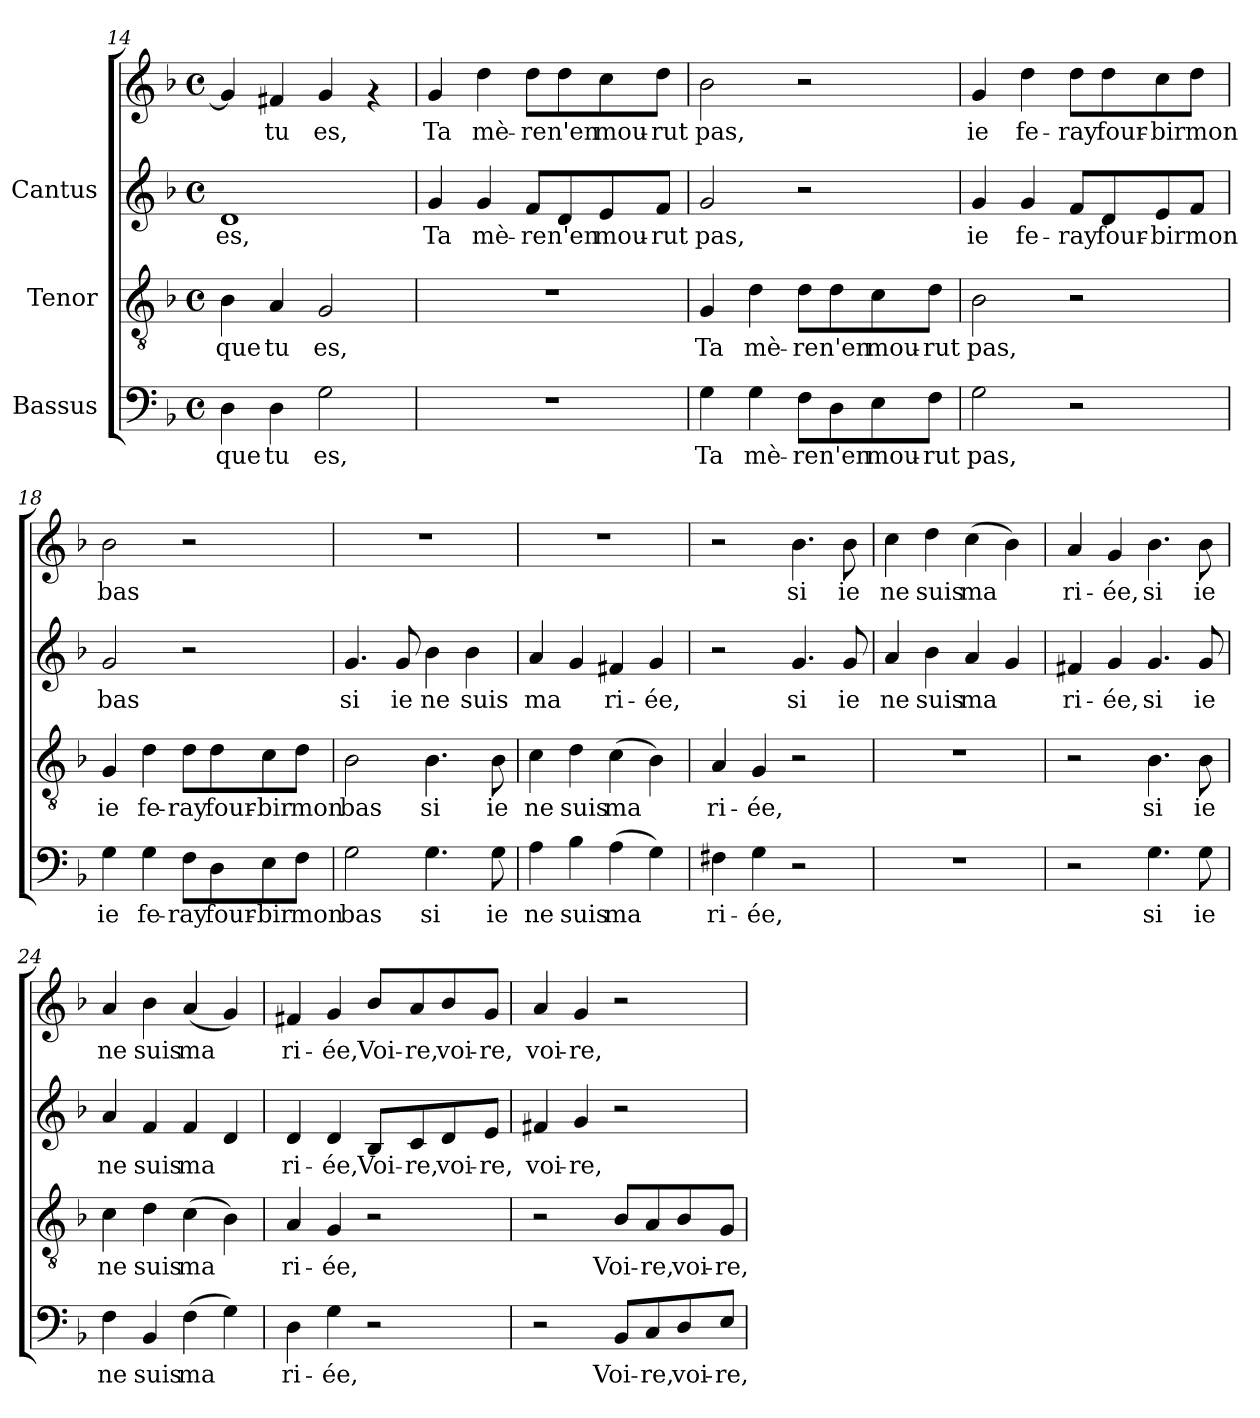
**kern	**text	**kern	**text	**kern	**text	**kern	**text
*part3	*part3	*part2	*part2	*part1	*part1	*part1	*part1
*staff4	*staff4	*staff3	*staff3	*staff2	*staff2	*staff1	*staff1
*I"Bassus	*	*I"Tenor	*	*I"Cantus	*	*	*
*clefF4	*	*clefGv2	*	*clefG2	*	*clefG2	*
*k[b-]	*	*k[b-]	*	*k[b-]	*	*k[b-]	*
*F:	*	*F:	*	*F:	*	*F:	*
*M4/4	*	*M4/4	*	*M4/4	*	*M4/4	*
*met(c)	*	*met(c)	*	*met(c)	*	*met(c)	*
=14	=14	=14	=14	=14	=14	=14	=14
!	!LO:LY:b:cj	!	!LO:LY:b:cj	!	!LO:LY:b:cj	!	!LO:LY:b:cj
4D\	que	4B-\	que	1d	es,	4g/]	.
!	!LO:LY:b:cj	!	!LO:LY:b:cj	!	!	!	!LO:LY:b:cj
4D\	tu	4A/	tu	.	.	4f#X/	tu
!	!LO:LY:b:cj	!	!LO:LY:b:cj	!	!	!	!LO:LY:b:cj
2G\	es,	2G/	es,	.	.	4g/	es,
.	.	.	.	.	.	4rf	.
=15	=15	=15	=15	=15	=15	=15	=15
!	!	!	!	!	!LO:LY:b:cj	!	!LO:LY:b:cj
1r	.	1r	.	4g/	Ta	4g/	Ta
!	!	!	!	!	!LO:LY:b:cj	!	!LO:LY:b:cj
.	.	.	.	4g/	mè-	4dd\	mè-
!	!	!	!	!	!LO:LY:b:cj	!	!LO:LY:b:cj
.	.	.	.	8f/L	-re	8dd\L	-re
!	!	!	!	!	!LO:LY:b:cj	!	!LO:LY:b:cj
.	.	.	.	8d/	n'en	8dd\	n'en
!	!	!	!	!	!LO:LY:b:cj	!	!LO:LY:b:cj
.	.	.	.	8e/	mou-	8cc\	mou-
!	!	!	!	!	!LO:LY:b:cj	!	!LO:LY:b:cj
.	.	.	.	8f/J	-rut	8dd\J	-rut
=16	=16	=16	=16	=16	=16	=16	=16
!	!LO:LY:b:cj	!	!LO:LY:b:cj	!	!LO:LY:b:cj	!	!LO:LY:b:cj
4G\	Ta	4G/	Ta	2g/	pas,	2b-\	pas,
!	!LO:LY:b:cj	!	!LO:LY:b:cj	!	!	!	!
4G\	mè-	4d\	mè-	.	.	.	.
!	!LO:LY:b:cj	!	!LO:LY:b:cj	!	!	!	!
8F\L	-re	8d\L	-re	2r	.	2r	.
!	!LO:LY:b:cj	!	!LO:LY:b:cj	!	!	!	!
8D\	n'en	8d\	n'en	.	.	.	.
!	!LO:LY:b:cj	!	!LO:LY:b:cj	!	!	!	!
8E\	mou-	8c\	mou-	.	.	.	.
!	!LO:LY:b:cj	!	!LO:LY:b:cj	!	!	!	!
8F\J	-rut	8d\J	-rut	.	.	.	.
!!LO:LB:g=z
=17	=17	=17	=17	=17	=17	=17	=17
!	!LO:LY:b:cj	!	!LO:LY:b:cj	!	!LO:LY:b:cj	!	!LO:LY:b:cj
2G\	pas,	2B-\	pas,	4g/	ie	4g/	ie
!	!	!	!	!	!LO:LY:b:cj	!	!LO:LY:b:cj
.	.	.	.	4g/	fe-	4dd\	fe-
!	!	!	!	!	!LO:LY:b:cj	!	!LO:LY:b:cj
2r	.	2r	.	8f/L	-ray	8dd\L	-ray
!	!	!	!	!	!LO:LY:b:cj	!	!LO:LY:b:cj
.	.	.	.	8d/	four-	8dd\	four-
!	!	!	!	!	!LO:LY:b:cj	!	!LO:LY:b:cj
.	.	.	.	8e/	-bir	8cc\	-bir
!	!	!	!	!	!LO:LY:b:cj	!	!LO:LY:b:cj
.	.	.	.	8f/J	mon	8dd\J	mon
=18	=18	=18	=18	=18	=18	=18	=18
!	!LO:LY:b:cj	!	!LO:LY:b:cj	!	!LO:LY:b:cj	!	!LO:LY:b:cj
4G\	ie	4G/	ie	2g/	bas	2b-\	bas
!	!LO:LY:b:cj	!	!LO:LY:b:cj	!	!	!	!
4G\	fe-	4d\	fe-	.	.	.	.
!	!LO:LY:b:cj	!	!LO:LY:b:cj	!	!	!	!
8F\L	-ray	8d\L	-ray	2r	.	2r	.
!	!LO:LY:b:cj	!	!LO:LY:b:cj	!	!	!	!
8D\	four-	8d\	four-	.	.	.	.
!	!LO:LY:b:cj	!	!LO:LY:b:cj	!	!	!	!
8E\	-bir	8c\	-bir	.	.	.	.
!	!LO:LY:b:cj	!	!LO:LY:b:cj	!	!	!	!
8F\J	mon	8d\J	mon	.	.	.	.
=19	=19	=19	=19	=19	=19	=19	=19
!	!LO:LY:b:cj	!	!LO:LY:b:cj	!	!LO:LY:b:cj	!	!
2G\	bas	2B-\	bas	4.g/	si	1r	.
!	!	!	!	!	!LO:LY:b:cj	!	!
.	.	.	.	8g/	ie	.	.
!	!LO:LY:b:cj	!	!LO:LY:b:cj	!	!LO:LY:b:cj	!	!
4.G\	si	4.B-\	si	4b-\	ne	.	.
!	!	!	!	!	!LO:LY:b:cj	!	!
.	.	.	.	4b-\	suis	.	.
!	!LO:LY:b:cj	!	!LO:LY:b:cj	!	!	!	!
8G\	ie	8B-\	ie	.	.	.	.
=20	=20	=20	=20	=20	=20	=20	=20
!	!LO:LY:b:cj	!	!LO:LY:b:cj	!	!LO:LY:b:cj	!	!
4A\	ne	4c\	ne	4a/	ma-	1r	.
!	!LO:LY:b:cj	!	!LO:LY:b:cj	!	!LO:LY:b:cj	!	!
4B-\	suis	4d\	suis	4g/	-	.	.
!	!LO:LY:b:cj	!	!LO:LY:b:cj	!	!LO:LY:b:cj	!	!
(>4A\	ma-	(>4c\	ma-	4f#X/	ri-	.	.
!	!LO:LY:b:cj	!	!LO:LY:b:cj	!	!LO:LY:b:cj	!	!
4G\)	--	4B-\)	--	4g/	-ée,	.	.
!!LO:LB:g=z
=21	=21	=21	=21	=21	=21	=21	=21
!	!LO:LY:b:cj	!	!LO:LY:b:cj	!	!	!	!
4F#X\	-ri-	4A/	-ri-	2r	.	2r	.
!	!LO:LY:b:cj	!	!LO:LY:b:cj	!	!	!	!
4G\	-ée,	4G/	-ée,	.	.	.	.
!	!	!	!	!	!LO:LY:b:cj	!	!LO:LY:b:cj
2r	.	2r	.	4.g/	si	4.b-\	si
!	!	!	!	!	!LO:LY:b:cj	!	!LO:LY:b:cj
.	.	.	.	8g/	ie	8b-\	ie
=22	=22	=22	=22	=22	=22	=22	=22
!	!	!	!	!	!LO:LY:b:cj	!	!LO:LY:b:cj
1r	.	1r	.	4a/	-ne	4cc\	ne
!	!	!	!	!	!LO:LY:b:cj	!	!LO:LY:b:cj
.	.	.	.	4b-\	suis	4dd\	suis
!	!	!	!	!	!LO:LY:b:cj	!	!LO:LY:b:cj
.	.	.	.	4a/	ma-	(>4cc\	ma-
!	!	!	!	!	!LO:LY:b:cj	!	!LO:LY:b:cj
.	.	.	.	4g/	--	4b-\)	--
=23	=23	=23	=23	=23	=23	=23	=23
!	!	!	!	!	!LO:LY:b:cj	!	!LO:LY:b:cj
2r	.	2r	.	4f#X/	ri-	4a/	-ri-
!	!	!	!	!	!LO:LY:b:cj	!	!LO:LY:b:cj
.	.	.	.	4g/	-ée,	4g/	-ée,
!	!LO:LY:b:cj	!	!LO:LY:b:cj	!	!LO:LY:b:cj	!	!LO:LY:b:cj
4.G\	si	4.B-\	si	4.g/	si	4.b-\	si
!	!LO:LY:b:cj	!	!LO:LY:b:cj	!	!LO:LY:b:cj	!	!LO:LY:b:cj
8G\	ie	8B-\	ie	8g/	ie	8b-\	ie
=24	=24	=24	=24	=24	=24	=24	=24
!	!LO:LY:b:cj	!	!LO:LY:b:cj	!	!LO:LY:b:cj	!	!LO:LY:b:cj
4F\	ne	4c\	ne	4a/	-ne	4a/	ne
!	!LO:LY:b:cj	!	!LO:LY:b:cj	!	!LO:LY:b:cj	!	!LO:LY:b:cj
4BB-/	suis	4d\	suis	4f/	suis	4b-\	suis
!	!LO:LY:b:cj	!	!LO:LY:b:cj	!	!LO:LY:b:cj	!	!LO:LY:b:cj
(>4F\	ma-	(>4c\	ma-	4f/	ma-	(<4a/	ma-
!	!LO:LY:b:cj	!	!LO:LY:b:cj	!	!LO:LY:b:cj	!	!LO:LY:b:cj
4G\)	--	4B-\)	--	4d/	--	4g/)	--
=25	=25	=25	=25	=25	=25	=25	=25
!	!LO:LY:b:cj	!	!LO:LY:b:cj	!	!LO:LY:b:cj	!	!LO:LY:b:cj
4D\	-ri-	4A/	-ri-	4d/	ri-	4f#X/	-ri-
!	!LO:LY:b:cj	!	!LO:LY:b:cj	!	!LO:LY:b:cj	!	!LO:LY:b:cj
4G\	-ée,	4G/	-ée,	4d/	-ée,	4g/	-ée,
!	!	!	!	!	!LO:LY:b:cj	!	!LO:LY:b:cj
2r	.	2r	.	8B-/L	Voi-	8b-/L	Voi-
!	!	!	!	!	!LO:LY:b:cj	!	!LO:LY:b:cj
.	.	.	.	8c/	-re,	8a/	-re,
!	!	!	!	!	!LO:LY:b:cj	!	!LO:LY:b:cj
.	.	.	.	8d/	voi-	8b-/	voi-
!	!	!	!	!	!LO:LY:b:cj	!	!LO:LY:b:cj
.	.	.	.	8e/J	-re,	8g/J	-re,
!!LO:LB:g=z
=26	=26	=26	=26	=26	=26	=26	=26
!	!	!	!	!	!LO:LY:b:cj	!	!LO:LY:b:cj
2r	.	2r	.	4f#X/	voi-	4a/	voi-
!	!	!	!	!	!LO:LY:b:cj	!	!LO:LY:b:cj
.	.	.	.	4g/	-re,	4g/	-re,
!	!LO:LY:b:cj	!	!LO:LY:b:cj	!	!	!	!
8BB-/L	Voi-	8B-/L	Voi-	2r	.	2r	.
!	!LO:LY:b:cj	!	!LO:LY:b:cj	!	!	!	!
8C/	-re,	8A/	-re,	.	.	.	.
!	!LO:LY:b:cj	!	!LO:LY:b:cj	!	!	!	!
8D/	voi-	8B-/	voi-	.	.	.	.
!	!LO:LY:b:cj	!	!LO:LY:b:cj	!	!	!	!
8E/J	-re,	8G/J	-re,	.	.	.	.
=	=	=	=	=	=	=	=
*-	*-	*-	*-	*-	*-	*-	*-
